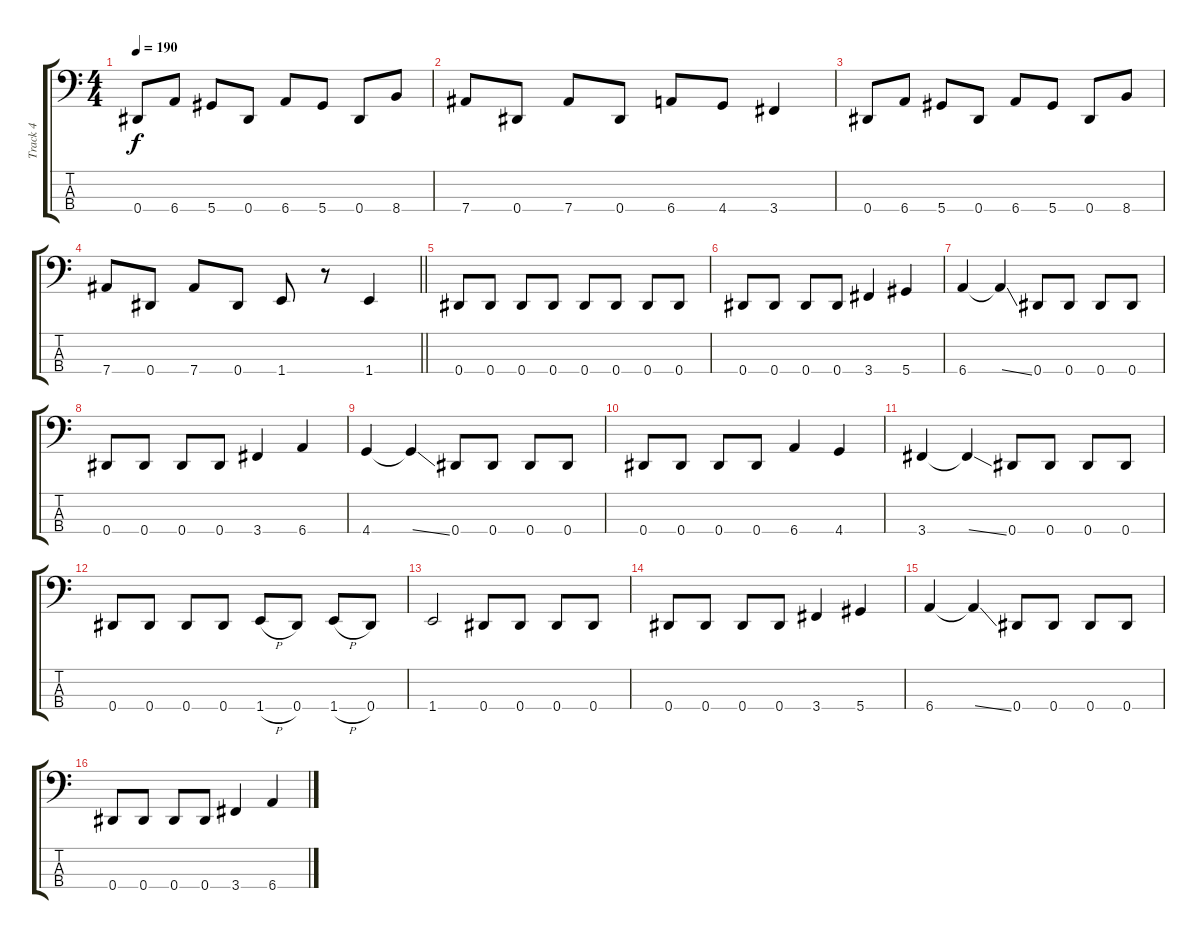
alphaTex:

\track ("Track 4" "Track 4") {instrument electricbasspick}
\staff {score tabs}
\tuning (Gb2 Db2 Ab1 Eb1) {hide}
\ts (4 4)
\tempo 190
\clef f4
\ks c
0.4.8{dy f} 6.4.8 5.4.8 0.4.8 6.4.8 5.4.8 0.4.8 8.4.8 |
7.4.8 0.4.8 7.4.8 0.4.8 6.4.8 4.4.8 3.4.4 |
0.4.8 6.4.8 5.4.8 0.4.8 6.4.8 5.4.8 0.4.8 8.4.8 |
\barLineRight lightlight
7.4.8 0.4.8 7.4.8 0.4.8 1.4.8 r.8 1.4.4 |
\section ("" "")
0.4.8 0.4.8 0.4.8 0.4.8 0.4.8 0.4.8 0.4.8 0.4.8 |
0.4.8 0.4.8 0.4.8 0.4.8 3.4.4 5.4.4 |
6.4.4 6.4{ss t}.4 0.4.8 0.4.8 0.4.8 0.4.8 |
0.4.8 0.4.8 0.4.8 0.4.8 3.4.4 6.4.4 |
4.4.4 4.4{ss t}.4 0.4.8 0.4.8 0.4.8 0.4.8 |
0.4.8 0.4.8 0.4.8 0.4.8 6.4.4 4.4.4 |
3.4.4 3.4{ss t}.4 0.4.8 0.4.8 0.4.8 0.4.8 |
0.4.8 0.4.8 0.4.8 0.4.8 1.4{h}.8 0.4.8 1.4{h}.8 0.4.8 |
1.4.2 0.4.8 0.4.8 0.4.8 0.4.8 |
0.4.8 0.4.8 0.4.8 0.4.8 3.4.4 5.4.4 |
6.4.4 6.4{ss t}.4 0.4.8 0.4.8 0.4.8 0.4.8 |
0.4.8 0.4.8 0.4.8 0.4.8 3.4.4 6.4.4
